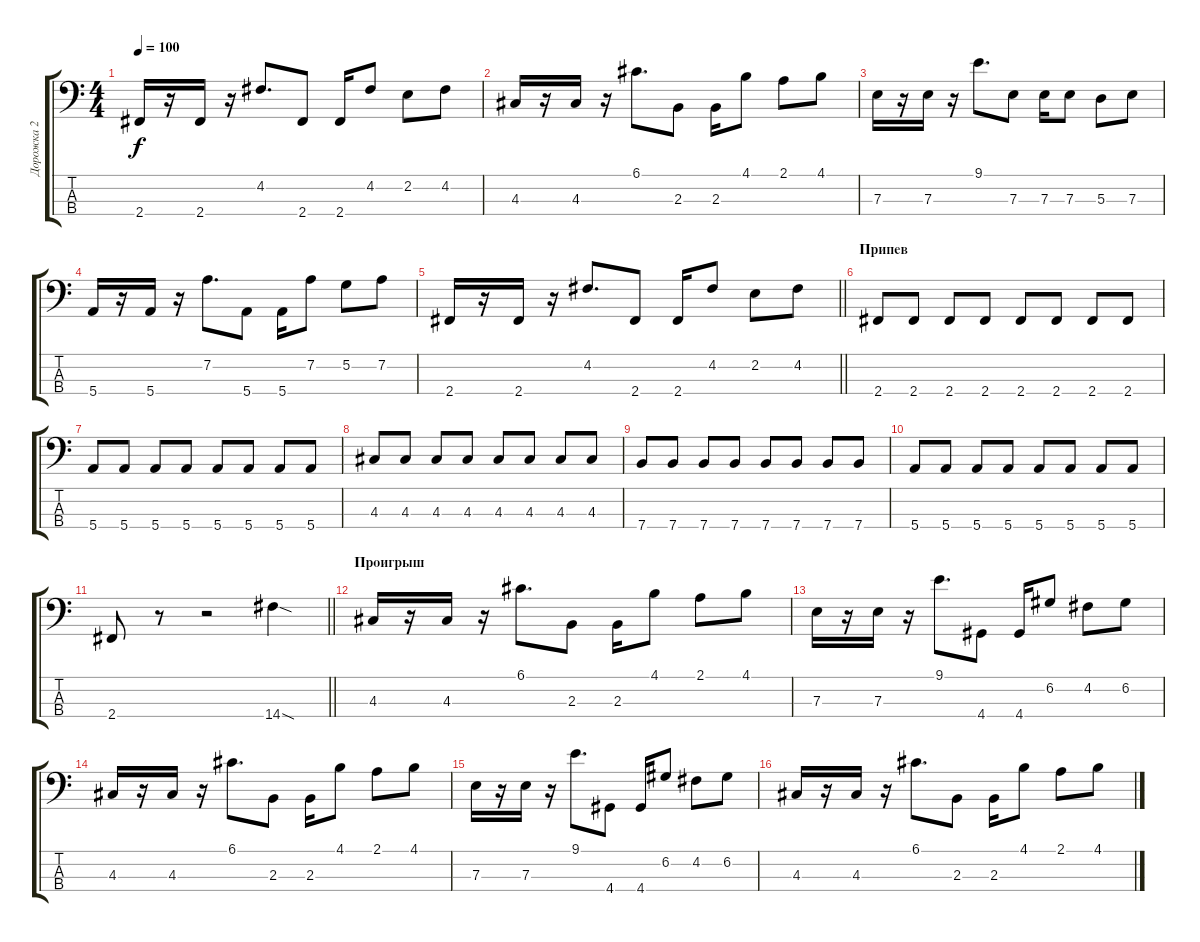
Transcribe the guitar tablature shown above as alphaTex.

\track ("Дорожка 2" "Дорожка 2") {instrument electricbasspick}
\staff {score tabs}
\tuning (G2 D2 A1 E1) {hide}
\ts (4 4)
\tempo 100
\clef f4
\ks c
2.4.16{dy f} r.16 2.4.16 r.16 4.2.8{d} 2.4.8 2.4.16 4.2.8 2.2.8 4.2.8 |
4.3.16 r.16 4.3.16 r.16 6.1.8{d} 2.3.8 2.3.16 4.1.8 2.1.8 4.1.8 |
7.3.16 r.16 7.3.16 r.16 9.1.8{d} 7.3.8 7.3.16 7.3.8 5.3.8 7.3.8 |
5.4.16 r.16 5.4.16 r.16 7.2.8{d} 5.4.8 5.4.16 7.2.8 5.2.8 7.2.8 |
\barLineRight lightlight
2.4.16 r.16 2.4.16 r.16 4.2.8{d} 2.4.8 2.4.16 4.2.8 2.2.8 4.2.8 |
\section ("" "Припев")
2.4.8 2.4.8 2.4.8 2.4.8 2.4.8 2.4.8 2.4.8 2.4.8 |
5.4.8 5.4.8 5.4.8 5.4.8 5.4.8 5.4.8 5.4.8 5.4.8 |
4.3.8 4.3.8 4.3.8 4.3.8 4.3.8 4.3.8 4.3.8 4.3.8 |
7.4.8 7.4.8 7.4.8 7.4.8 7.4.8 7.4.8 7.4.8 7.4.8 |
5.4.8 5.4.8 5.4.8 5.4.8 5.4.8 5.4.8 5.4.8 5.4.8 |
\barLineRight lightlight
2.4.8 r.8 r.2 14.4{sod}.4 |
\section ("" "Проигрыш")
4.3.16 r.16 4.3.16 r.16 6.1.8{d} 2.3.8 2.3.16 4.1.8 2.1.8 4.1.8 |
7.3.16 r.16 7.3.16 r.16 9.1.8{d} 4.4.8 4.4.16 6.2.8 4.2.8 6.2.8 |
4.3.16 r.16 4.3.16 r.16 6.1.8{d} 2.3.8 2.3.16 4.1.8 2.1.8 4.1.8 |
7.3.16 r.16 7.3.16 r.16 9.1.8{d} 4.4.8 4.4.16 6.2.8 4.2.8 6.2.8 |
4.3.16 r.16 4.3.16 r.16 6.1.8{d} 2.3.8 2.3.16 4.1.8 2.1.8 4.1.8
